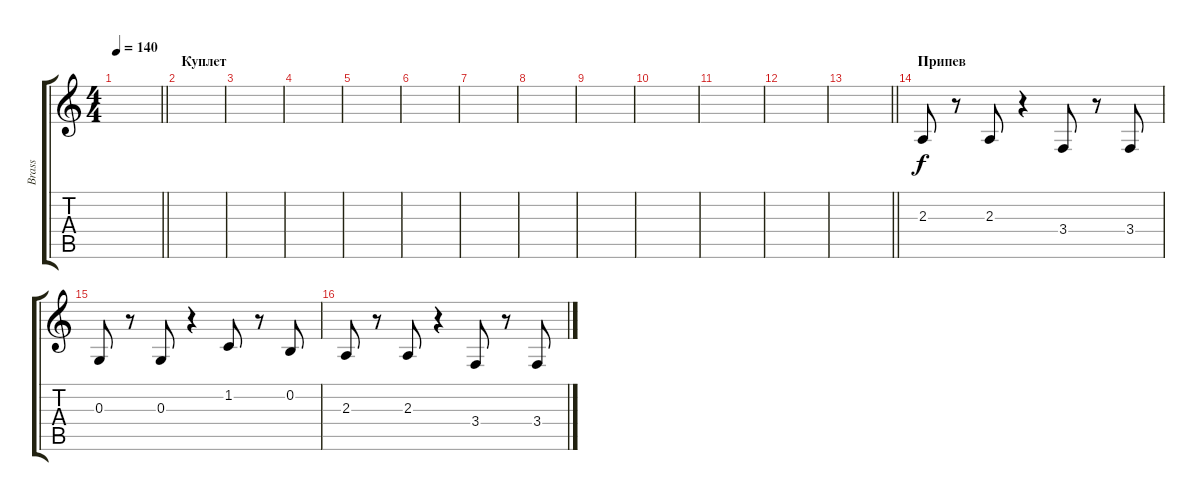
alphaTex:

\track ("Brass" "Brass") {instrument brasssection}
\staff {score tabs}
\tuning (E4 B3 G3 D3 A2 E2) {hide}
\ts (4 4)
\tempo 140
\clef g2
\barLineRight lightlight
\ks c
|
\section ("" "Куплет")
|
|
|
|
|
|
|
|
|
|
|
\barLineRight lightlight
|
\section ("" "Припев")
2.3.8 r.8 2.3.8 r.4 3.4.8 r.8 3.4.8 |
0.3.8 r.8 0.3.8 r.4 1.2.8 r.8 0.2.8 |
2.3.8 r.8 2.3.8 r.4 3.4.8 r.8 3.4.8
